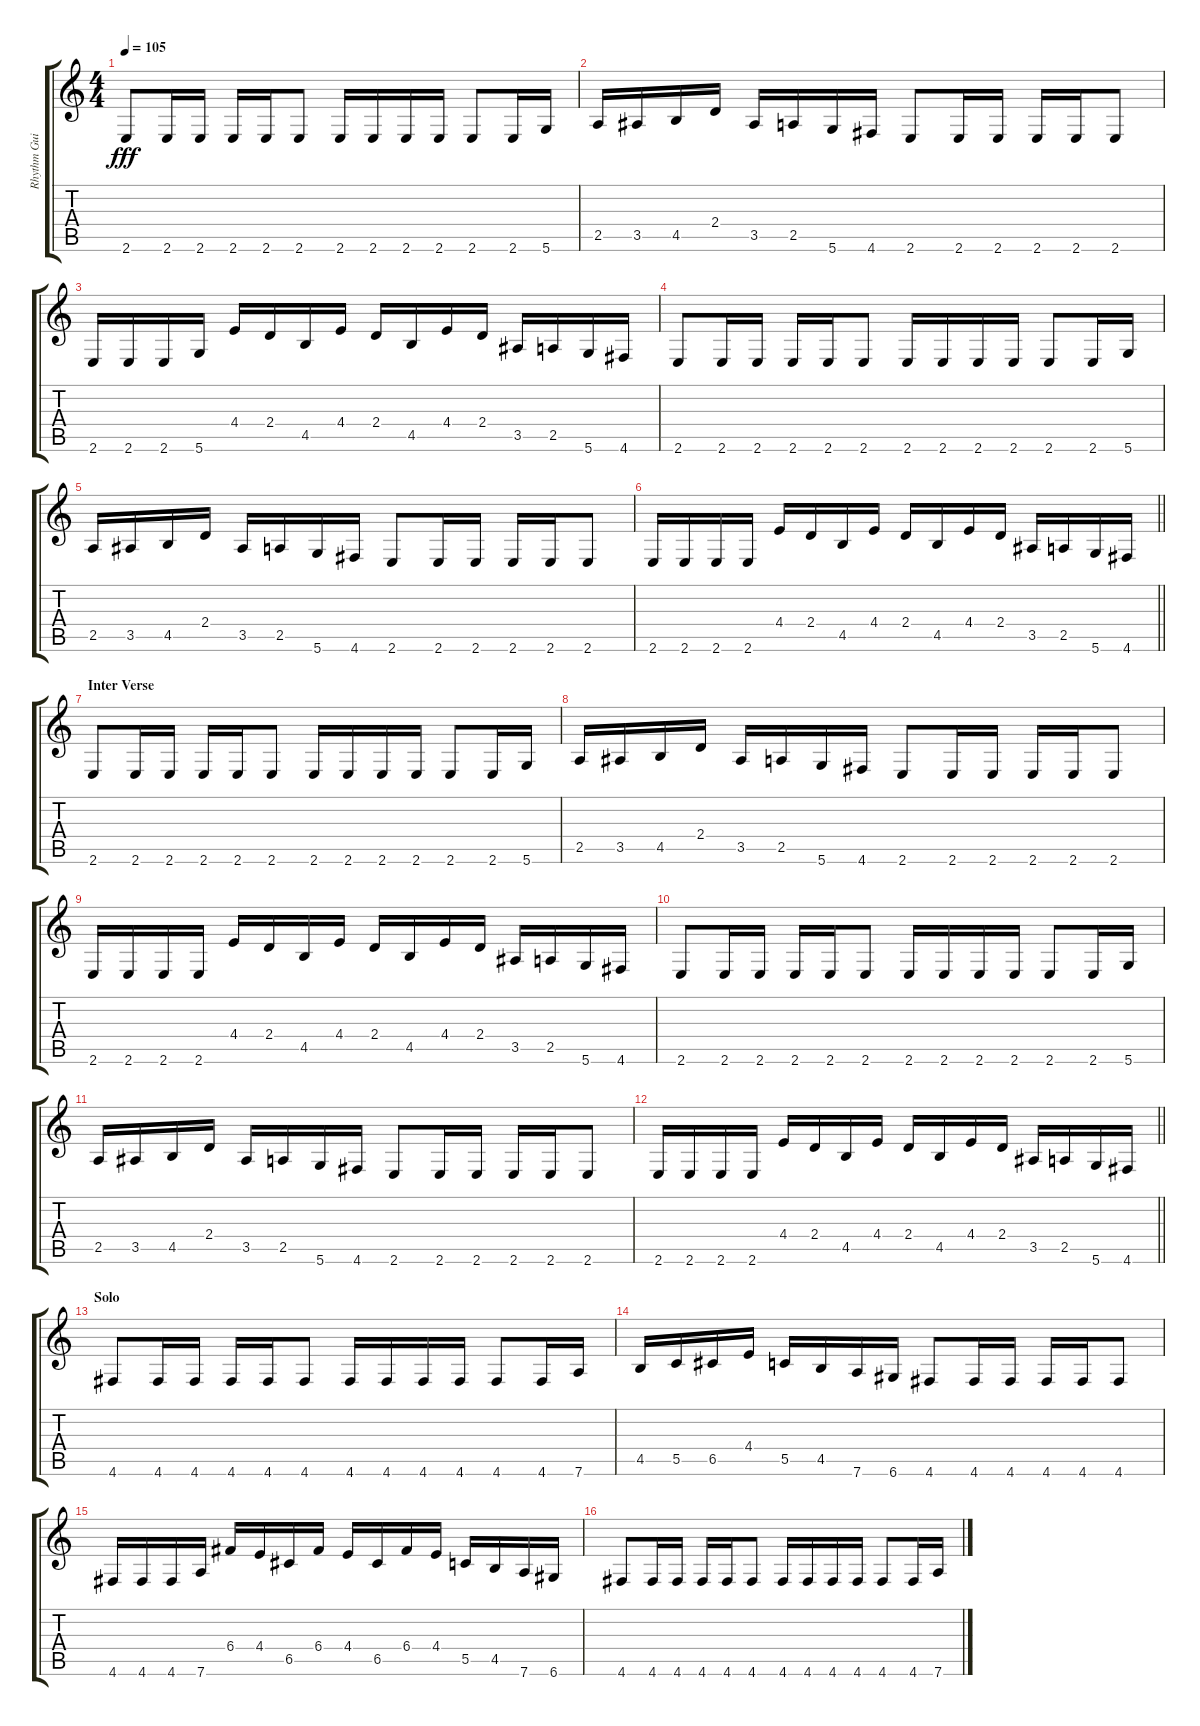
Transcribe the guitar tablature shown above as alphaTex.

\track ("Rhythm Guitar" "Rhythm Gui") {instrument distortionguitar}
\staff {score tabs}
\tuning (D4 A3 F3 C3 G2 D2) {hide}
\ts (4 4)
\tempo 105
\clef g2
\ks c
2.6.8{dy fff} 2.6.16 2.6.16 2.6.16 2.6.16 2.6.8 2.6.16 2.6.16 2.6.16 2.6.16 2.6.8 2.6.16 5.6.16 |
2.5.16 3.5.16 4.5.16 2.4.16 3.5.16 2.5.16 5.6.16 4.6.16 2.6.8 2.6.16 2.6.16 2.6.16 2.6.16 2.6.8 |
2.6.16 2.6.16 2.6.16 5.6.16 4.4.16 2.4.16 4.5.16 4.4.16 2.4.16 4.5.16 4.4.16 2.4.16 3.5.16 2.5.16 5.6.16 4.6.16 |
2.6.8 2.6.16 2.6.16 2.6.16 2.6.16 2.6.8 2.6.16 2.6.16 2.6.16 2.6.16 2.6.8 2.6.16 5.6.16 |
2.5.16 3.5.16 4.5.16 2.4.16 3.5.16 2.5.16 5.6.16 4.6.16 2.6.8 2.6.16 2.6.16 2.6.16 2.6.16 2.6.8 |
\barLineRight lightlight
2.6.16 2.6.16 2.6.16 2.6.16 4.4.16 2.4.16 4.5.16 4.4.16 2.4.16 4.5.16 4.4.16 2.4.16 3.5.16 2.5.16 5.6.16 4.6.16 |
\section ("" "Inter Verse")
2.6.8 2.6.16 2.6.16 2.6.16 2.6.16 2.6.8 2.6.16 2.6.16 2.6.16 2.6.16 2.6.8 2.6.16 5.6.16 |
2.5.16 3.5.16 4.5.16 2.4.16 3.5.16 2.5.16 5.6.16 4.6.16 2.6.8 2.6.16 2.6.16 2.6.16 2.6.16 2.6.8 |
2.6.16 2.6.16 2.6.16 2.6.16 4.4.16 2.4.16 4.5.16 4.4.16 2.4.16 4.5.16 4.4.16 2.4.16 3.5.16 2.5.16 5.6.16 4.6.16 |
2.6.8 2.6.16 2.6.16 2.6.16 2.6.16 2.6.8 2.6.16 2.6.16 2.6.16 2.6.16 2.6.8 2.6.16 5.6.16 |
2.5.16 3.5.16 4.5.16 2.4.16 3.5.16 2.5.16 5.6.16 4.6.16 2.6.8 2.6.16 2.6.16 2.6.16 2.6.16 2.6.8 |
\barLineRight lightlight
2.6.16 2.6.16 2.6.16 2.6.16 4.4.16 2.4.16 4.5.16 4.4.16 2.4.16 4.5.16 4.4.16 2.4.16 3.5.16 2.5.16 5.6.16 4.6.16 |
\section ("" "Solo")
4.6.8 4.6.16 4.6.16 4.6.16 4.6.16 4.6.8 4.6.16 4.6.16 4.6.16 4.6.16 4.6.8 4.6.16 7.6.16 |
4.5.16 5.5.16 6.5.16 4.4.16 5.5.16 4.5.16 7.6.16 6.6.16 4.6.8 4.6.16 4.6.16 4.6.16 4.6.16 4.6.8 |
4.6.16 4.6.16 4.6.16 7.6.16 6.4.16 4.4.16 6.5.16 6.4.16 4.4.16 6.5.16 6.4.16 4.4.16 5.5.16 4.5.16 7.6.16 6.6.16 |
4.6.8 4.6.16 4.6.16 4.6.16 4.6.16 4.6.8 4.6.16 4.6.16 4.6.16 4.6.16 4.6.8 4.6.16 7.6.16
